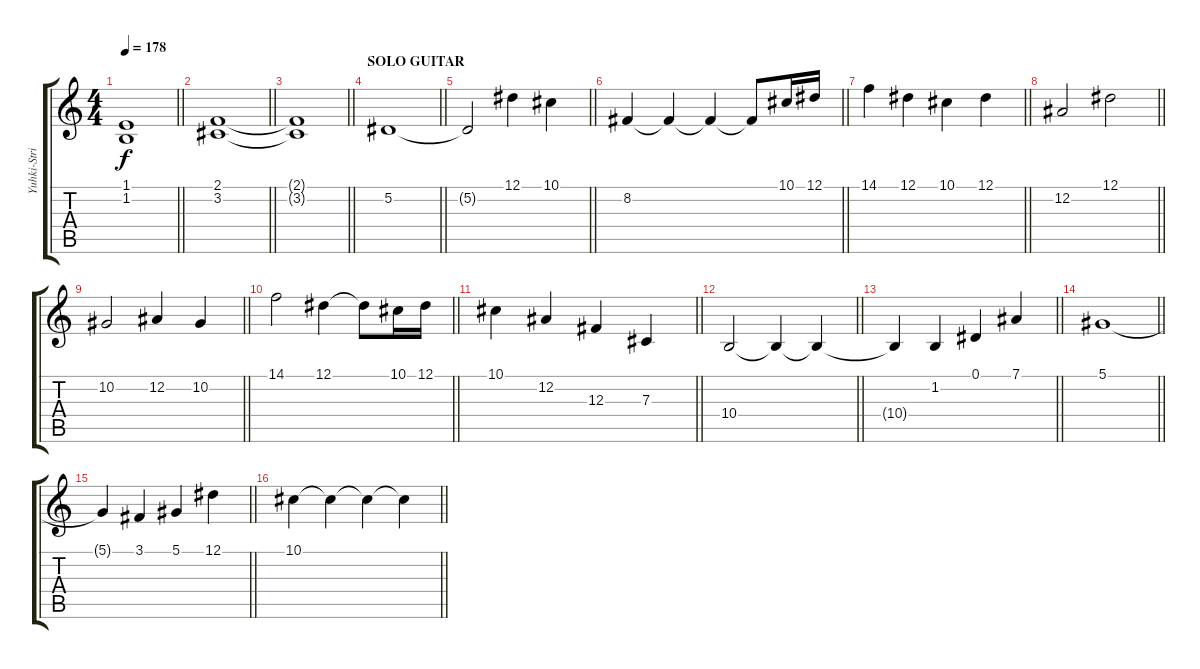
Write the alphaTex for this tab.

\track ("Yuhki-Strings" "Yuhki-Stri") {instrument stringensemble1}
\staff {score tabs}
\tuning (Eb4 Bb3 Gb3 Db3 Ab2 Eb2) {hide}
\ts (4 4)
\tempo 178
\clef g2
\barLineRight lightlight
\ks c
(1.1{t} 1.2{t}).1{dy f} |
\barLineRight lightlight
(2.1 3.2).1 |
\barLineRight lightlight
(2.1{t} 3.2{t}).1 |
\section ("" "SOLO GUITAR")
\barLineRight lightlight
5.2.1 |
\barLineRight lightlight
5.2{t}.2 12.1.4 10.1.4 |
\barLineRight lightlight
8.2.4 8.2{t}.4 8.2{t}.4 8.2{t}.8 10.1.16 12.1.16 |
\barLineRight lightlight
14.1.4 12.1.4 10.1.4 12.1.4 |
\barLineRight lightlight
12.2.2 12.1.2 |
\barLineRight lightlight
10.2.2 12.2.4 10.2.4 |
\barLineRight lightlight
14.1.2 12.1.4 12.1{t}.8 10.1.16 12.1.16 |
\barLineRight lightlight
10.1.4 12.2.4 12.3.4 7.3.4 |
\barLineRight lightlight
10.4.2 10.4{t}.4 10.4{t}.4 |
\barLineRight lightlight
10.4{t}.4 1.2.4 0.1.4 7.1.4 |
\barLineRight lightlight
5.1.1 |
\barLineRight lightlight
5.1{t}.4 3.1.4 5.1.4 12.1.4 |
\barLineRight lightlight
10.1.4 10.1{t}.4 10.1{t}.4 10.1{t}.4
